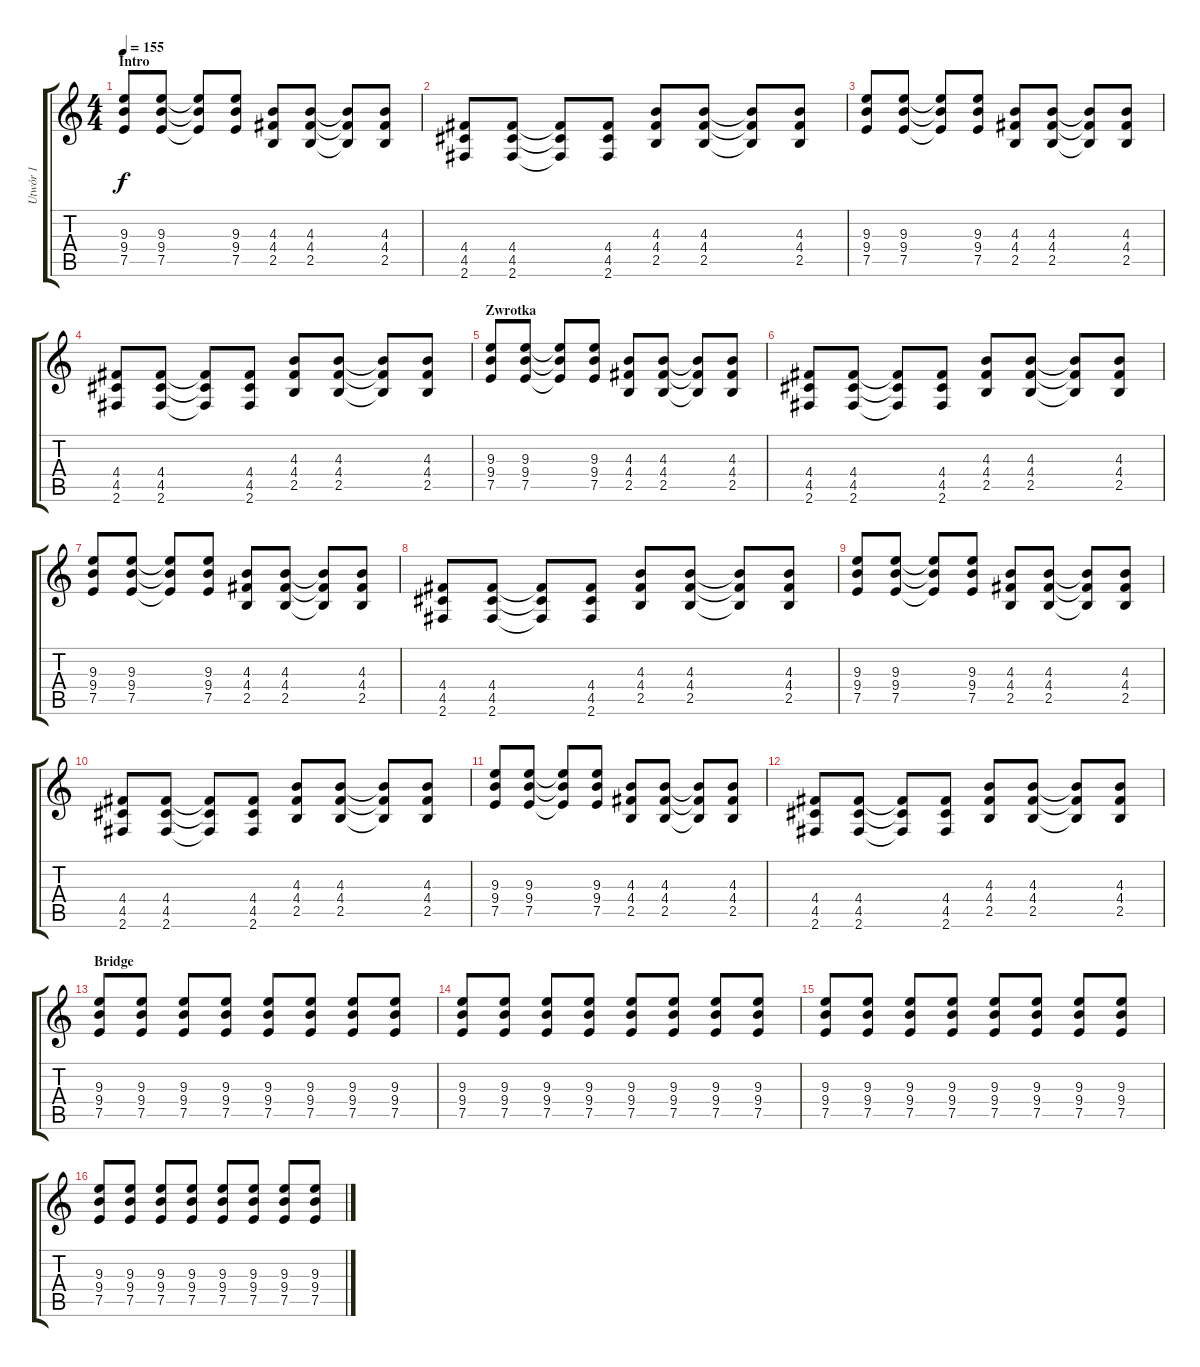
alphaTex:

\track ("Utwór 1" "Utwór 1") {instrument distortionguitar}
\staff {score tabs}
\tuning (E4 B3 G3 D3 A2 E2) {hide}
\ts (4 4)
\section ("" "Intro")
\tempo 155
\clef g2
\ks c
(9.3 9.4 7.5).8{dy f instrument distortionguitar} (9.3 9.4 7.5).8 (9.3{t} 9.4{t} 7.5{t}).8 (9.3 9.4 7.5).8 (4.3 4.4 2.5).8 (4.3 4.4 2.5).8 (4.3{t} 4.4{t} 2.5{t}).8 (4.3 4.4 2.5).8 |
(4.4 4.5 2.6).8 (4.4 4.5 2.6).8 (4.4{t} 4.5{t} 2.6{t}).8 (4.4 4.5 2.6).8 (4.3 4.4 2.5).8 (4.3 4.4 2.5).8 (4.3{t} 4.4{t} 2.5{t}).8 (4.3 4.4 2.5).8 |
(9.3 9.4 7.5).8 (9.3 9.4 7.5).8 (9.3{t} 9.4{t} 7.5{t}).8 (9.3 9.4 7.5).8 (4.3 4.4 2.5).8 (4.3 4.4 2.5).8 (4.3{t} 4.4{t} 2.5{t}).8 (4.3 4.4 2.5).8 |
(4.4 4.5 2.6).8 (4.4 4.5 2.6).8 (4.4{t} 4.5{t} 2.6{t}).8 (4.4 4.5 2.6).8 (4.3 4.4 2.5).8 (4.3 4.4 2.5).8 (4.3{t} 4.4{t} 2.5{t}).8 (4.3 4.4 2.5).8 |
\section ("" "Zwrotka")
(9.3 9.4 7.5).8 (9.3 9.4 7.5).8 (9.3{t} 9.4{t} 7.5{t}).8 (9.3 9.4 7.5).8 (4.3 4.4 2.5).8 (4.3 4.4 2.5).8 (4.3{t} 4.4{t} 2.5{t}).8 (4.3 4.4 2.5).8 |
(4.4 4.5 2.6).8 (4.4 4.5 2.6).8 (4.4{t} 4.5{t} 2.6{t}).8 (4.4 4.5 2.6).8 (4.3 4.4 2.5).8 (4.3 4.4 2.5).8 (4.3{t} 4.4{t} 2.5{t}).8 (4.3 4.4 2.5).8 |
(9.3 9.4 7.5).8 (9.3 9.4 7.5).8 (9.3{t} 9.4{t} 7.5{t}).8 (9.3 9.4 7.5).8 (4.3 4.4 2.5).8 (4.3 4.4 2.5).8 (4.3{t} 4.4{t} 2.5{t}).8 (4.3 4.4 2.5).8 |
(4.4 4.5 2.6).8 (4.4 4.5 2.6).8 (4.4{t} 4.5{t} 2.6{t}).8 (4.4 4.5 2.6).8 (4.3 4.4 2.5).8 (4.3 4.4 2.5).8 (4.3{t} 4.4{t} 2.5{t}).8 (4.3 4.4 2.5).8 |
(9.3 9.4 7.5).8 (9.3 9.4 7.5).8 (9.3{t} 9.4{t} 7.5{t}).8 (9.3 9.4 7.5).8 (4.3 4.4 2.5).8 (4.3 4.4 2.5).8 (4.3{t} 4.4{t} 2.5{t}).8 (4.3 4.4 2.5).8 |
(4.4 4.5 2.6).8 (4.4 4.5 2.6).8 (4.4{t} 4.5{t} 2.6{t}).8 (4.4 4.5 2.6).8 (4.3 4.4 2.5).8 (4.3 4.4 2.5).8 (4.3{t} 4.4{t} 2.5{t}).8 (4.3 4.4 2.5).8 |
(9.3 9.4 7.5).8 (9.3 9.4 7.5).8 (9.3{t} 9.4{t} 7.5{t}).8 (9.3 9.4 7.5).8 (4.3 4.4 2.5).8 (4.3 4.4 2.5).8 (4.3{t} 4.4{t} 2.5{t}).8 (4.3 4.4 2.5).8 |
(4.4 4.5 2.6).8 (4.4 4.5 2.6).8 (4.4{t} 4.5{t} 2.6{t}).8 (4.4 4.5 2.6).8 (4.3 4.4 2.5).8 (4.3 4.4 2.5).8 (4.3{t} 4.4{t} 2.5{t}).8 (4.3 4.4 2.5).8 |
\section ("" "Bridge")
(9.3 9.4 7.5).8 (9.3 9.4 7.5).8 (9.3 9.4 7.5).8 (9.3 9.4 7.5).8 (9.3 9.4 7.5).8 (9.3 9.4 7.5).8 (9.3 9.4 7.5).8 (9.3 9.4 7.5).8 |
(9.3 9.4 7.5).8 (9.3 9.4 7.5).8 (9.3 9.4 7.5).8 (9.3 9.4 7.5).8 (9.3 9.4 7.5).8 (9.3 9.4 7.5).8 (9.3 9.4 7.5).8 (9.3 9.4 7.5).8 |
(9.3 9.4 7.5).8 (9.3 9.4 7.5).8 (9.3 9.4 7.5).8 (9.3 9.4 7.5).8 (9.3 9.4 7.5).8 (9.3 9.4 7.5).8 (9.3 9.4 7.5).8 (9.3 9.4 7.5).8 |
(9.3 9.4 7.5).8 (9.3 9.4 7.5).8 (9.3 9.4 7.5).8 (9.3 9.4 7.5).8 (9.3 9.4 7.5).8 (9.3 9.4 7.5).8 (9.3 9.4 7.5).8 (9.3 9.4 7.5).8
